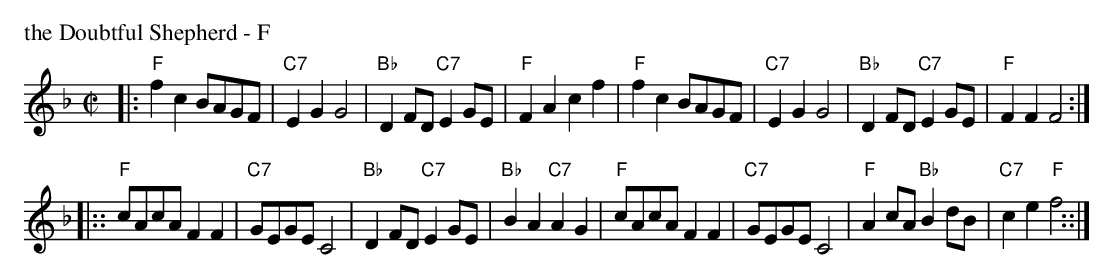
X:1
P: the Doubtful Shepherd - F
M: C|
L: 1/8
K: F
|: "F"f2c2 BAGF | "C7"E2G2 G4 | "Bb"D2FD "C7"E2GE | "F"F2A2 c2f2 \
|  "F"f2c2 BAGF | "C7"E2G2 G4 | "Bb"D2FD "C7"E2GE | "F"F2F2 F4 :|
|::"F"cAcA F2F2 | "C7"GEGE C4 | "Bb"D2FD "C7"E2GE | "Bb"B2A2 "C7"A2G2 \
|  "F"cAcA F2F2 | "C7"GEGE C4 | "F"A2cA "Bb"B2dB | "C7"c2e2 "F"f4 ::|
